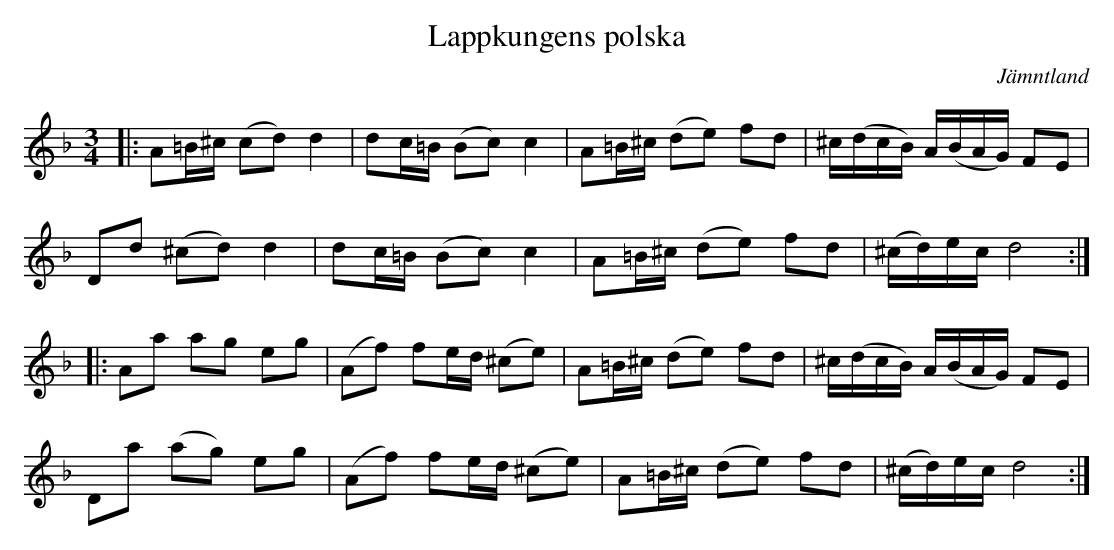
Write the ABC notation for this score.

X:1
T:Lappkungens polska
L:1/16
M:3/4
O:Jämntland
K:Dm
|:A2=B^c (c2d2) d4| d2c=B (B2c2) c4|A2=B^c (d2e2) f2d2|^c(dcB) A(BAG) F2E2|
D2d2 (^c2d2) d4| d2c=B (B2c2) c4|A2=B^c (d2e2) f2d2 |(^cd)ec d8:|
|:A2a2 a2g2 e2g2| (A2f2) f2ed (^c2e2)|A2=B^c (d2e2) f2d2|^c(dcB) A(BAG) F2E2|
D2a2 (a2g2) e2g2|(A2f2) f2ed (^c2e2)|\A2=B^c (d2e2) f2d2|(^cd)ec d8:|
